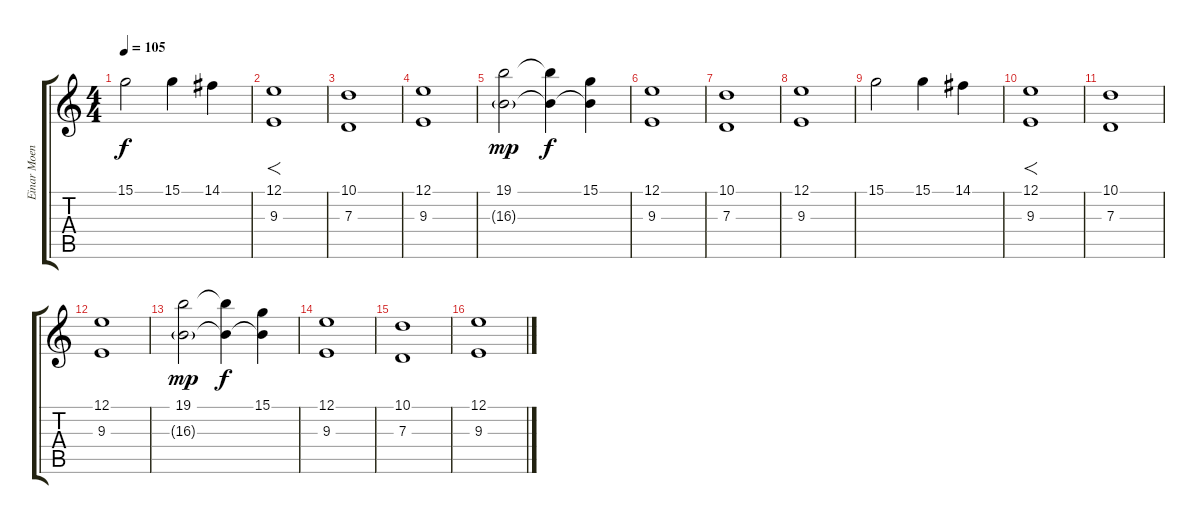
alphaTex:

\track ("Einar Moen" "Einar Moen") {instrument stringensemble2}
\staff {score tabs}
\tuning (E4 B3 G3 D3 A2 E2) {hide}
\ts (4 4)
\tempo 105
\clef g2
\ks c
15.1.2{dy f} 15.1.4 14.1.4 |
(12.1 9.3).1{f volume 5 instrument choiraahs} |
(10.1 7.3).1 |
(12.1 9.3).1 |
(19.1 16.3{g}).2{dy mp} (19.1{t} 16.3{t}).4{dy f} (15.1 16.3{t}).4 |
(12.1 9.3).1{volume 5 instrument choiraahs} |
(10.1 7.3).1 |
(12.1 9.3).1 |
15.1.2 15.1.4 14.1.4 |
(12.1 9.3).1{f volume 5 instrument choiraahs} |
(10.1 7.3).1 |
(12.1 9.3).1 |
(19.1 16.3{g}).2{dy mp} (19.1{t} 16.3{t}).4{dy f} (15.1 16.3{t}).4 |
(12.1 9.3).1{volume 5 instrument choiraahs} |
(10.1 7.3).1 |
(12.1 9.3).1
